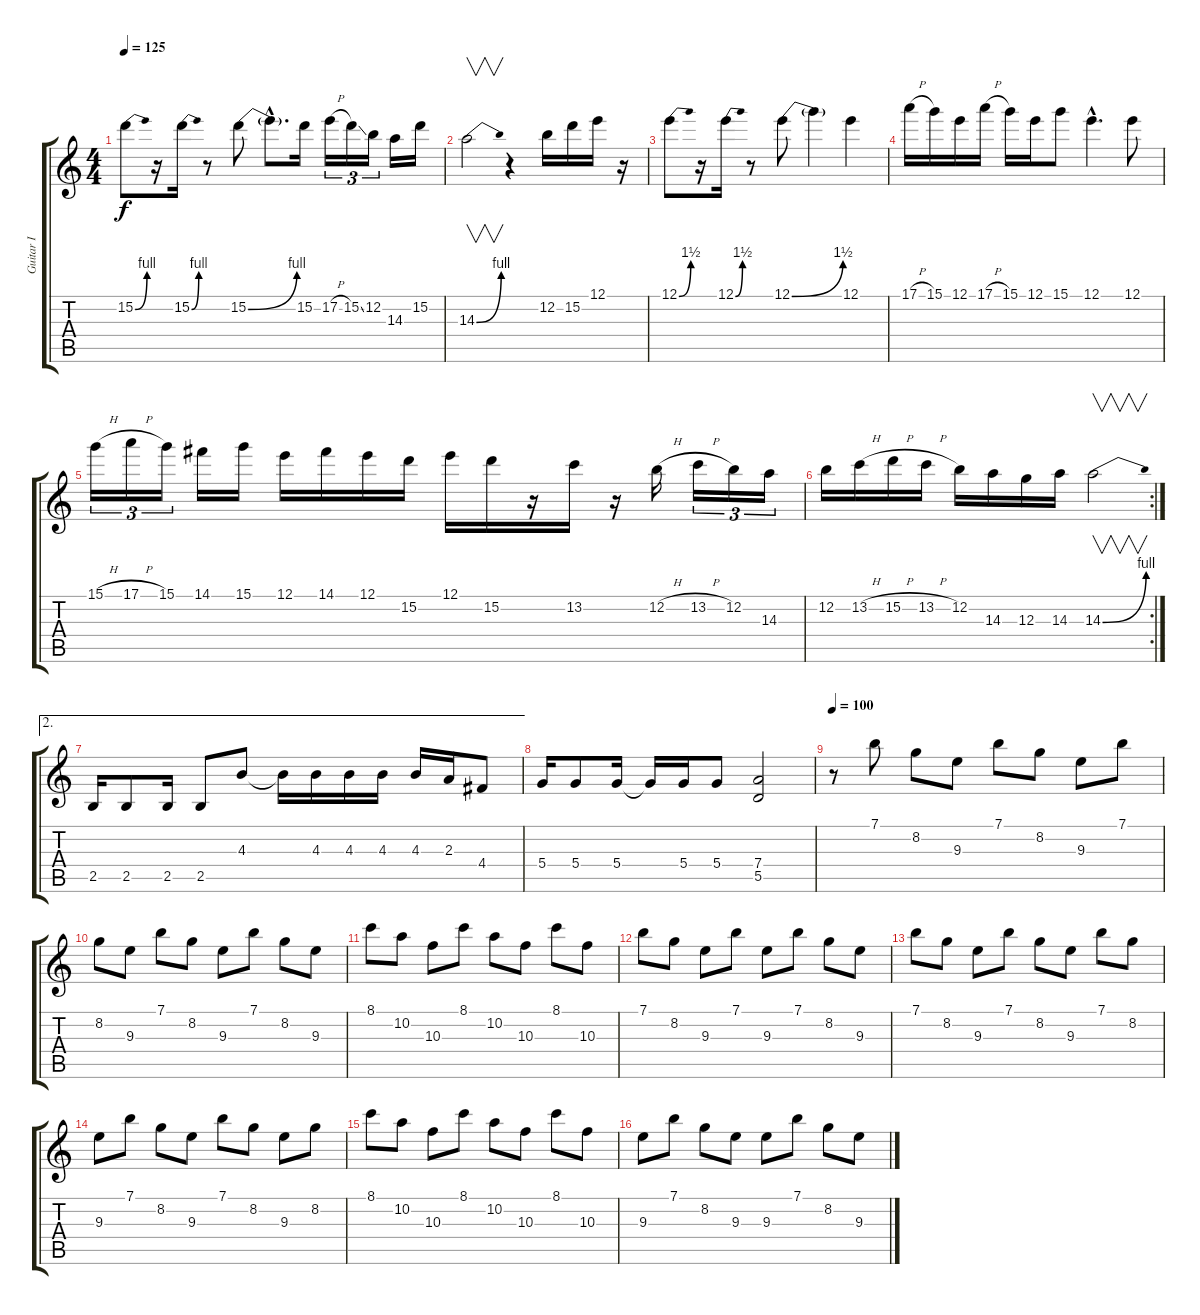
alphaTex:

\track ("Guitar I" "Guitar I") {instrument overdrivenguitar}
\staff {score tabs}
\tuning (E4 B3 G3 D3 A2 E2) {hide}
\ts (4 4)
\tempo 125
\clef g2
\ks c
15.2{be (bend 0 0 60 4)}.8{dy f} r.16 15.2{be (bend 0 0 60 4)}.16 r.8 15.2{be (bend 0 0 60 4)}.8 15.2{hac t}.8{d} 15.2.16 17.2{h}.16{tu (3 2)} 15.2{ss}.16{tu (3 2)} 12.2.16{tu (3 2)} 14.3.16 15.2.16 |
14.3{be (bend 0 0 60 4)}.2{v} r.4 12.2.16 15.2.16 12.1.16 r.16 |
12.1{be (bend 0 0 60 6)}.8 r.16 12.1{be (bend 0 0 60 6)}.16 r.8 12.1{be (bend 0 0 60 6)}.8 12.1{t}.4 12.1.4 |
17.1{h}.16 15.1.16 12.1.16 17.1{h}.16 15.1.16 12.1.16 15.1.8 12.1{hac}.4{d} 12.1.8 |
15.1{h}.16{tu (3 2)} 17.1{h}.16{tu (3 2)} 15.1.16{tu (3 2)} 14.1.16 15.1.16 12.1.16 14.1.16 12.1.16 15.2.16 12.1.16 15.2.16 r.16 13.2.16 r.16 12.2{h}.16 13.2{h}.16{tu (3 2)} 12.2.16{tu (3 2)} 14.3.16{tu (3 2)} |
\rc 2
12.2.16 13.2{h}.16 15.2{h}.16 13.2{h}.16 12.2.16 14.3.16 12.3.16 14.3.16 14.3{be (bend 0 0 60 4)}.2{v} |
\ae 2
2.5.16 2.5.8 2.5.16 2.5.8 4.3.8 4.3{t}.16 4.3.16 4.3.16 4.3.16 4.3.16 2.3.16 4.4.8 |
5.4.16 5.4.8 5.4.16 5.4{t}.16 5.4.16 5.4.8 (7.4 5.5).2 |
\tempo 100
r.8 7.1.8 8.2.8 9.3.8 7.1.8 8.2.8 9.3.8 7.1.8 |
8.2.8 9.3.8 7.1.8 8.2.8 9.3.8 7.1.8 8.2.8 9.3.8 |
8.1.8 10.2.8 10.3.8 8.1.8 10.2.8 10.3.8 8.1.8 10.3.8 |
7.1.8 8.2.8 9.3.8 7.1.8 9.3.8 7.1.8 8.2.8 9.3.8 |
7.1.8 8.2.8 9.3.8 7.1.8 8.2.8 9.3.8 7.1.8 8.2.8 |
9.3.8 7.1.8 8.2.8 9.3.8 7.1.8 8.2.8 9.3.8 8.2.8 |
8.1.8 10.2.8 10.3.8 8.1.8 10.2.8 10.3.8 8.1.8 10.3.8 |
9.3.8 7.1.8 8.2.8 9.3.8 9.3.8 7.1.8 8.2.8 9.3.8
